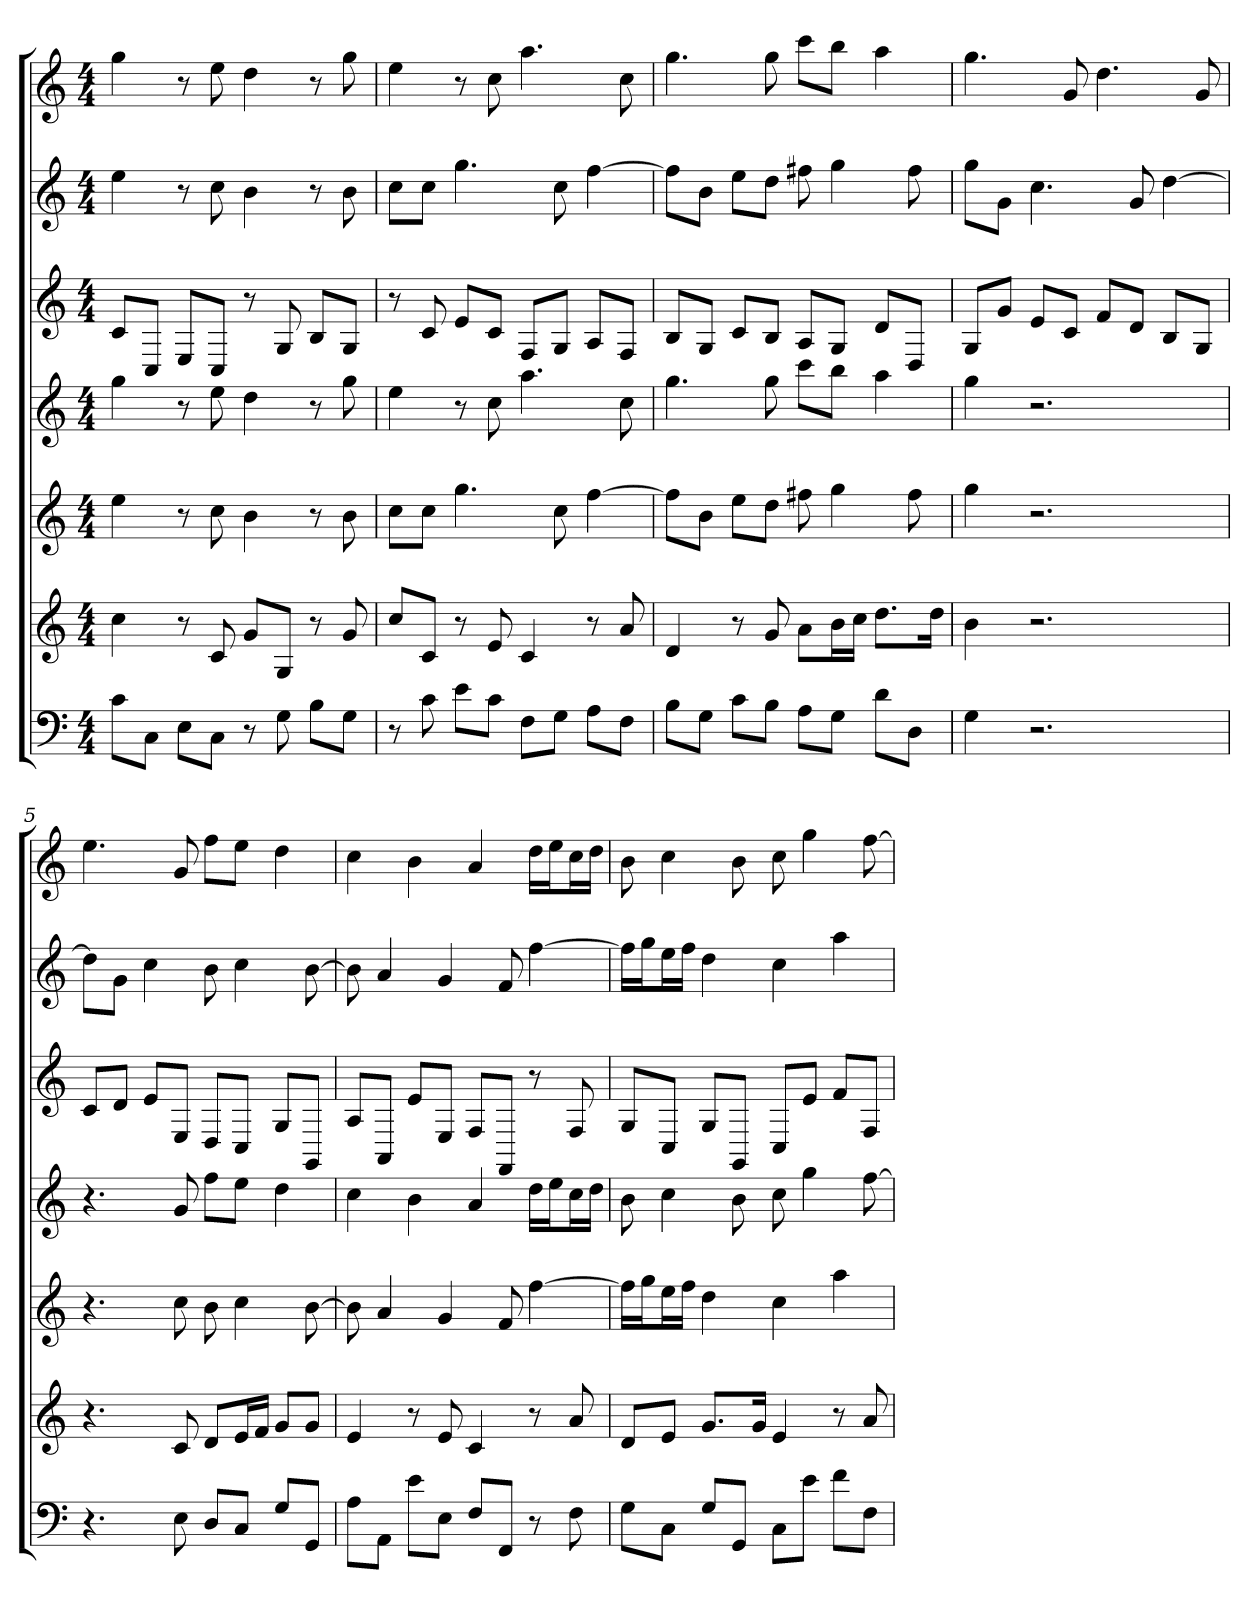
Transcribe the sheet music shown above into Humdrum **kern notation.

**kern	**kern	**kern	**kern	**kern	**kern	**kern
*part7	*part6	*part5	*part4	*part3	*part2	*part1
*staff7	*staff6	*staff5	*staff4	*staff3	*staff2	*staff1
*k[]	*k[]	*k[]	*k[]	*k[]	*k[]	*k[]
*C:	*C:	*C:	*C:	*C:	*C:	*C:
*M4/4	*M4/4	*M4/4	*M4/4	*M4/4	*M4/4	*M4/4
=1	=1	=1	=1	=1	=1	=1
8cL	4cc	4ee	4gg	8cL	4ee	4gg
8CJ	.	.	.	8CJ	.	.
8EL	8r	8r	8r	8EL	8r	8r
8CJ	8c	8cc	8ee	8CJ	8cc	8ee
8r	8gL	4b	4dd	8r	4b	4dd
8G	8GJ	.	.	8G	.	.
8BL	8r	8r	8r	8BL	8r	8r
8GJ	8g	8b	8gg	8GJ	8b	8gg
=2	=2	=2	=2	=2	=2	=2
8r	8ccL	8ccL	4ee	8r	8ccL	4ee
8c	8cJ	8ccJ	.	8c	8ccJ	.
8eL	8r	4.gg	8r	8eL	4.gg	8r
8cJ	8e	.	8cc	8cJ	.	8cc
8FL	4c	.	4.aa	8FL	.	4.aa
8GJ	.	8cc	.	8GJ	8cc	.
8AL	8r	[4ff	.	8AL	[4ff	.
8FJ	8a	.	8cc	8FJ	.	8cc
=3	=3	=3	=3	=3	=3	=3
8BL	4d	8ffL]	4.gg	8BL	8ffL]	4.gg
8GJ	.	8bJ	.	8GJ	8bJ	.
8cL	8r	8eeL	.	8cL	8eeL	.
8BJ	8g	8ddJ	8gg	8BJ	8ddJ	8gg
8AL	8aL	8ff#X	8cccL	8AL	8ff#X	8cccL
8GJ	16bL	4gg	8bbJ	8GJ	4gg	8bbJ
.	16ccJJ	.	.	.	.	.
8dL	8.ddL	.	4aa	8dL	.	4aa
8DJ	.	8ff#	.	8DJ	8ff#	.
.	16ddJk	.	.	.	.	.
=4	=4	=4	=4	=4	=4	=4
4G	4b	4gg	4gg	8GL	8ggL	4.gg
.	.	.	.	8gJ	8gJ	.
2.r	2.r	2.r	2.r	8eL	4.cc	.
.	.	.	.	8cJ	.	8g
.	.	.	.	8fL	.	4.dd
.	.	.	.	8dJ	8g	.
.	.	.	.	8BL	[4dd	.
.	.	.	.	8GJ	.	8g
=5	=5	=5	=5	=5	=5	=5
4.r	4.r	4.r	4.r	8cL	8ddL]	4.ee
.	.	.	.	8dJ	8gJ	.
.	.	.	.	8eL	4cc	.
8E	8c	8cc	8g	8EJ	.	8g
8DL	8dL	8b	8ffL	8DL	8b	8ffL
8CJ	16eL	4cc	8eeJ	8CJ	4cc	8eeJ
.	16fJJ	.	.	.	.	.
8GL	8gL	.	4dd	8GL	.	4dd
8GGJ	8gJ	[8b	.	8GGJ	[8b	.
=6	=6	=6	=6	=6	=6	=6
8AL	4e	8b]	4cc	8AL	8b]	4cc
8AAJ	.	4a	.	8AAJ	4a	.
8eL	8r	.	4b	8eL	.	4b
8EJ	8e	4g	.	8EJ	4g	.
8FL	4c	.	4a	8FL	.	4a
8FFJ	.	8f	.	8FFJ	8f	.
8r	8r	[4ff	16ddLL	8r	[4ff	16ddLL
.	.	.	16eeJ	.	.	16eeJ
8F	8a	.	16ccL	8F	.	16ccL
.	.	.	16ddJJ	.	.	16ddJJ
=7	=7	=7	=7	=7	=7	=7
8GL	8dL	16ffLL]	8b	8GL	16ffLL]	8b
.	.	16ggJ	.	.	16ggJ	.
8CJ	8eJ	16eeL	4cc	8CJ	16eeL	4cc
.	.	16ffJJ	.	.	16ffJJ	.
8GL	8.gL	4dd	.	8GL	4dd	.
8GGJ	.	.	8b	8GGJ	.	8b
.	16gJk	.	.	.	.	.
8CL	4e	4cc	8cc	8CL	4cc	8cc
8eJ	.	.	4gg	8eJ	.	4gg
8fL	8r	4aa	.	8fL	4aa	.
8FJ	8a	.	[8ff	8FJ	.	[8ff
=	=	=	=	=	=	=
*-	*-	*-	*-	*-	*-	*-
